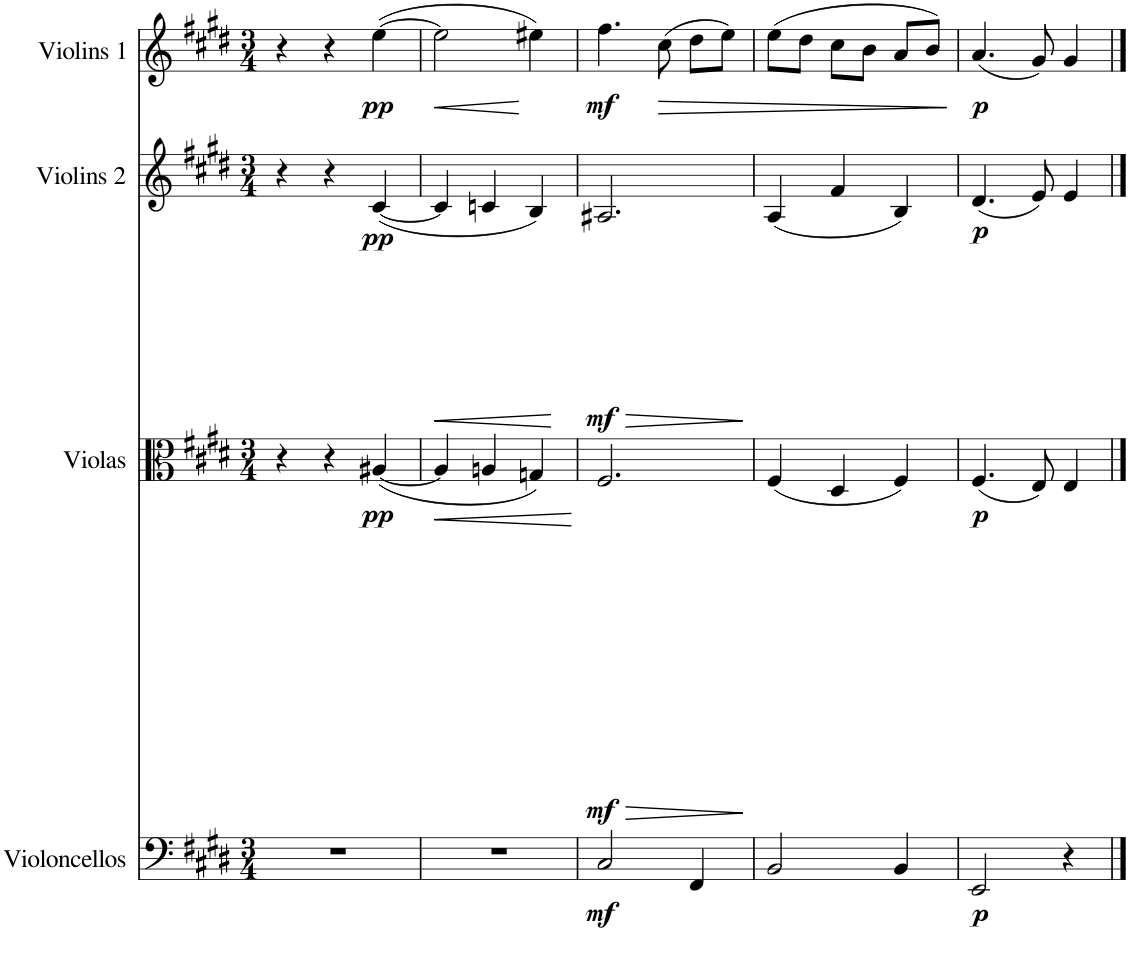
**kern	**dynam	**kern	**dynam	**kern	**dynam	**kern	**dynam
*part4	*part4	*part3	*part3	*part2	*part2	*part1	*part1
*staff4	*staff4	*staff3	*staff3	*staff2	*staff2	*staff1	*staff1
*I"Violoncellos	*	*I"Violas	*	*I"Violins 2	*	*I"Violins 1	*
*I'Vlcs.	*	*I'Vlas.	*	*I'Vlns. 2	*	*I'Vlns. 1	*
*clefF4	*	*clefC3	*	*clefG2	*	*clefG2	*
*k[f#c#g#d#]	*	*k[f#c#g#d#]	*	*k[f#c#g#d#]	*	*k[f#c#g#d#]	*
*M3/4	*	*M3/4	*	*M3/4	*	*M3/4	*
=1	=1	=1	=1	=1	=1	=1	=1
2.r	.	4r	.	4r	.	4r	.
.	.	4r	.	4r	.	4r	.
!	!	!	!LO:DY:b	!	!LO:DY:b	!	!LO:DY:b
.	.	([4A#X/	pp	([4c#/	pp	([4ee\	pp
=2	=2	=2	=2	=2	=2	=2	=2
!	!	!	!LO:HP:b	!	!LO:HP:b	!	!LO:HP:b
2.r	.	4A#/]	<	4c#/]	<	2ee\]	<
.	.	4An/	[	4cn/	[	.	.
.	.	4Gn/)	.	4B/)	.	4ee#X\)	[
=3	=3	=3	=3	=3	=3	=3	=3
!	!LO:DY:b	!	!LO:HP:b	!	!LO:HP:b	!	!
!	!	!	!LO:DY:n=1:b	!	!LO:DY:n=1:b	!	!LO:DY:b
2C#/	mf	2.F#/	> mf	2.A#X/	> mf	4.ff#\	mf
!	!	!	!	!	!	!	!LO:HP:b
.	.	.	.	.	.	(8cc#\	>
!	!LO:HP:b	!	!	!	!	!	!
4FF#/	>	.	.	.	.	8dd#\L	]
.	.	.	.	.	.	8ee\J)	.
.	]	.	]	.	]	.	.
=4	=4	=4	=4	=4	=4	=4	=4
2BB/	.	(4F#/	.	(4A/	.	(8ee\L	.
.	.	.	.	.	.	8dd#\J	.
.	.	4D#/	.	4f#/	.	8cc#\L	.
.	.	.	.	.	.	8b\J	.
4BB/	.	4F#/)	.	4B/)	.	8a/L	.
.	.	.	.	.	.	8b/J)	.
=5	=5	=5	=5	=5	=5	=5	=5
!	!LO:DY:b	!	!LO:DY:b	!	!LO:DY:b	!	!LO:DY:b
2EE/	p	(4.F#/	p	(4.d#/	p	(4.a/	p
.	.	8E/)	.	8e/)	.	8g#/)	.
4r	.	4E/	.	4e/	.	4g#/	.
==	==	==	==	==	==	==	==
*-	*-	*-	*-	*-	*-	*-	*-
